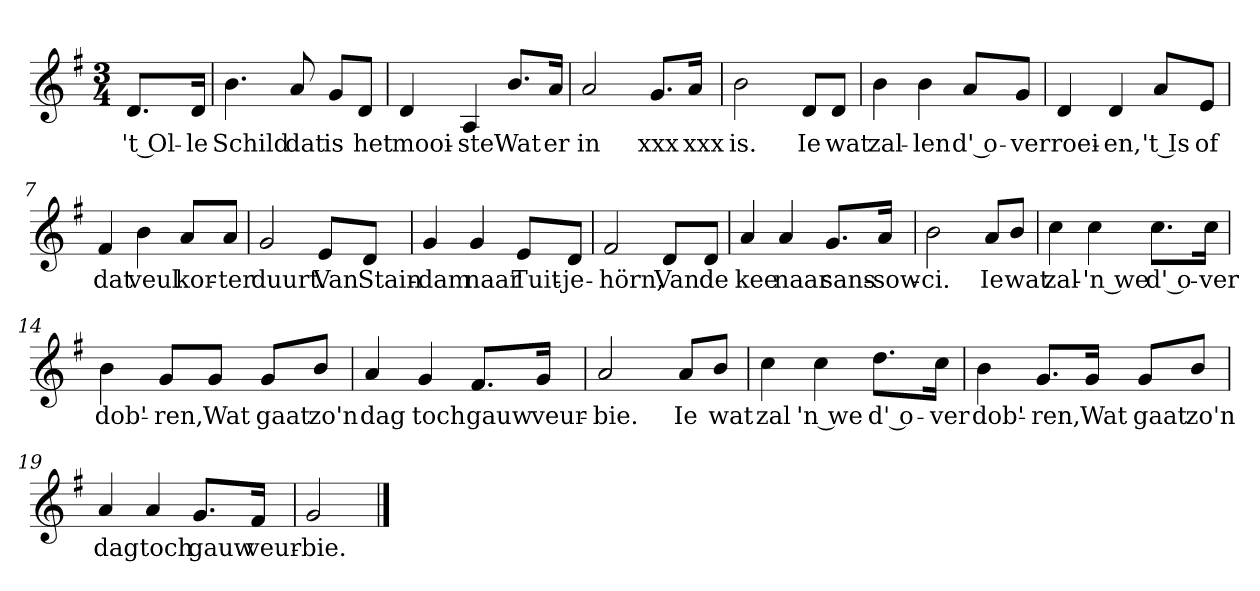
**kern	**text
*part1	*part1
*staff1	*staff1
*clefG2	*
*k[f#]	*
*G:	*
*M3/4	*
*MM120	*
=	=
8.d/L	't Ol-
16d/Jk	-le
=1	=1
4.b	Schild
8a	dat
8g/L	is
8d/J	het
=2	=2
4d	mooi-
4A	-ste
8.b/L	Wat
16a/Jk	er
=3	=3
2a	in
8.g/L	xxx
16a/Jk	xxx
=4	=4
2b	is.
8d/L	Ie
8d/J	wat
=5	=5
4b	zal-
4b	-len
8a/L	d' o-
8g/J	-ver
=6	=6
4d	roei-
4d	-en,
8a/L	't Is
8e/J	of
=7	=7
4f#	dat
4b	veul
8a/L	kor-
8a/J	-ter
=8	=8
2g	duurt.
8e/L	Van
8d/J	Stain-
=9	=9
4g	-dam
4g	naar
8e/L	Tuit-
8d/J	-je-
=10	=10
2f#	-hörn,
8d/L	Van
8d/J	de
=11	=11
4a	kee
4a	naar
8.g/L	sans-
16a/Jk	-sow-
=12	=12
2b	-ci.
8a/L	Ie
8b/J	wat
=13	=13
4cc	zal-
4cc	-'n we
8.cc\L	d' o-
16cc\Jk	-ver
=14	=14
4b	dob'-
8g/L	-ren,
8g/J	Wat
8g/L	gaat
8b/J	zo'n
=15	=15
4a	dag
4g	toch
8.f#/L	gauw
16g/Jk	veur-
=16	=16
2a	-bie.
8a/L	Ie
8b/J	wat
=17	=17
4cc	zal
4cc	'n we
8.dd\L	d' o-
16cc\Jk	-ver
=18	=18
4b	dob'-
8.g/L	-ren,
16g/Jk	Wat
8g/L	gaat
8b/J	zo'n
=19	=19
4a	dag
4a	toch
8.g/L	gauw
16f#/Jk	veur-
=20	=20
2g	-bie.
==	==
*-	*-
